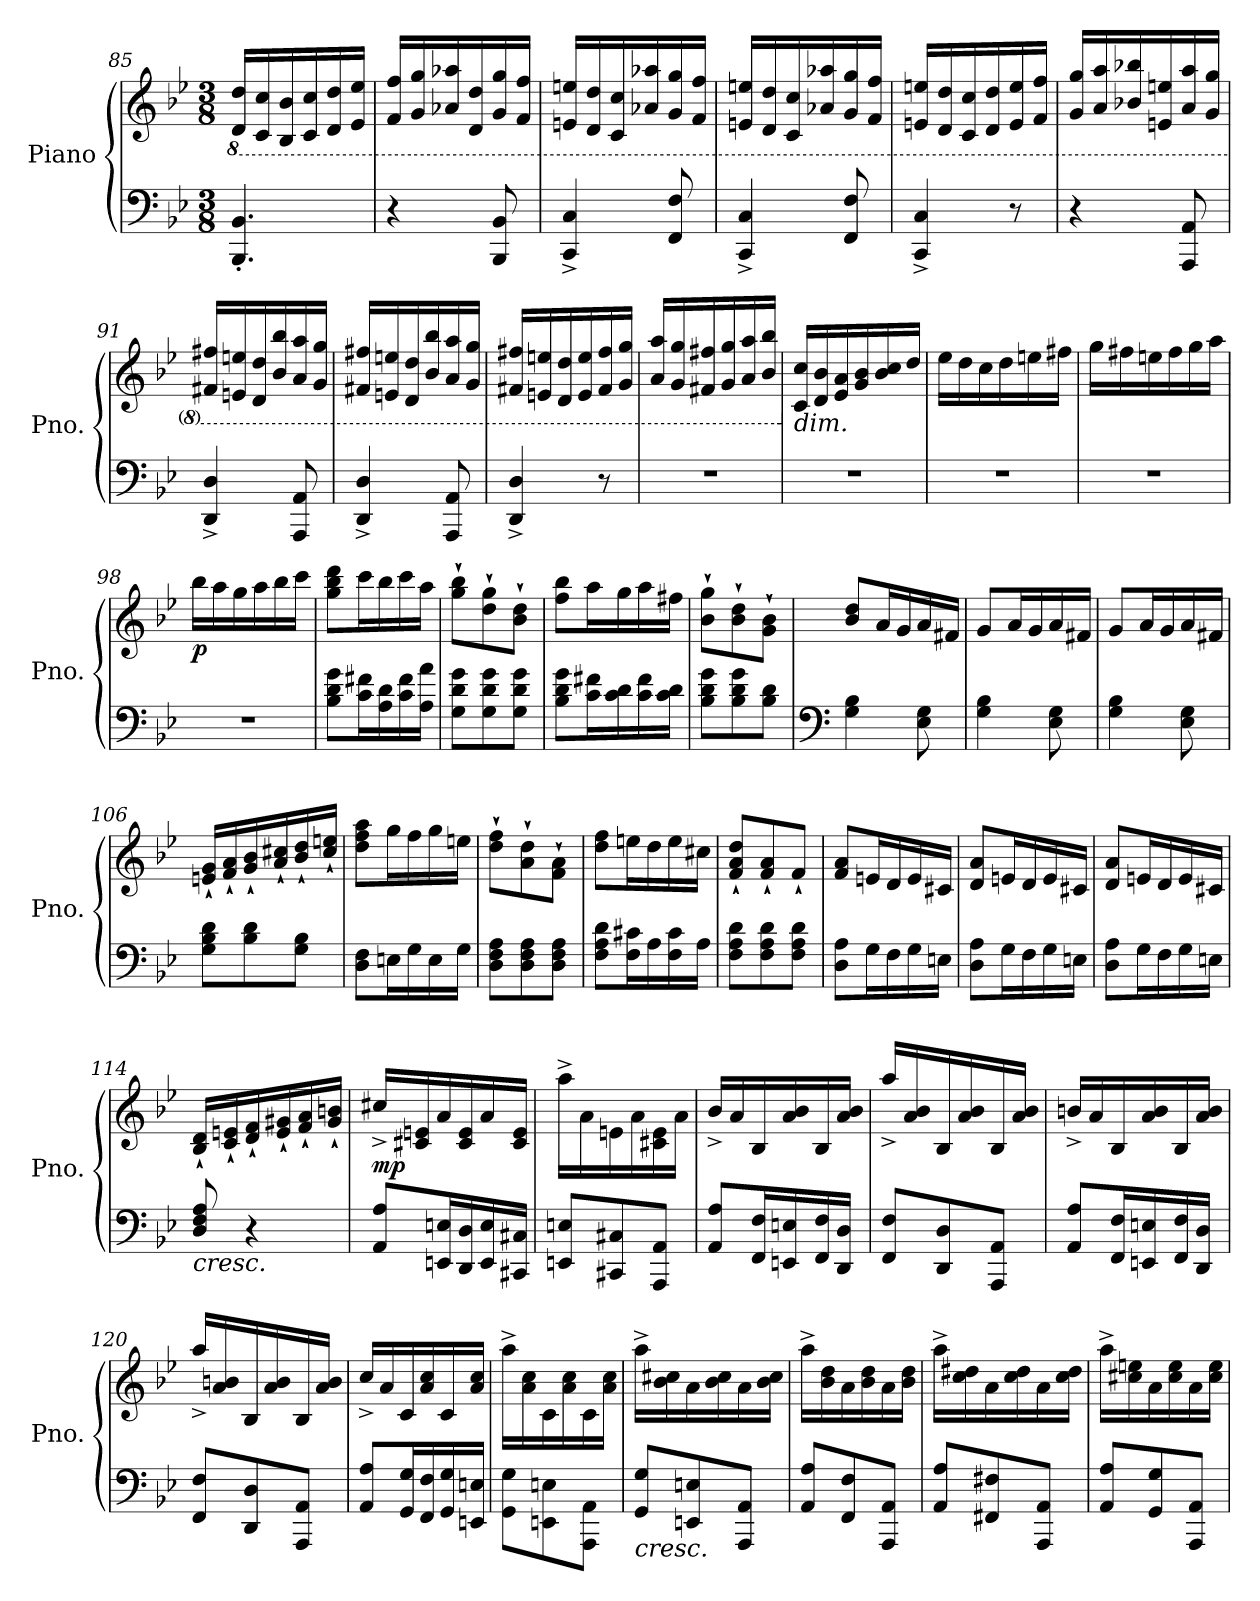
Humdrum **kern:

**kern	**kern	**dynam
*part1	*part1	*part1
*staff2	*staff1	*staff1/2
*I"Piano	*	*
*I'Pno.	*	*
*clefF4	*clefG2	*
*k[b-e-]	*k[b-e-]	*
*M3/8	*M3/8	*
*	*8ba	*
=85	=85	=85
4.BBB-/' 4.BB-/'	16D/ 16d/LL	.
.	16C/ 16c/	.
.	16BB-/ 16B-/	.
.	16C/ 16c/	.
.	16D/ 16d/	.
.	16E-/ 16e-/JJ	.
=86	=86	=86
4r	16F/ 16f/LL	.
.	16G/ 16g/	.
.	16A-X/ 16a-X/	.
.	16D/ 16d/	.
8BBB-/ 8BB-/	16G/ 16g/	.
.	16F/ 16f/JJ	.
=87	=87	=87
4CC/^ 4C/^	16En/ 16en/LL	.
.	16D/ 16d/	.
.	16C/ 16c/	.
.	16A-X/ 16a-X/	.
8FF/ 8F/	16G/ 16g/	.
.	16F/ 16f/JJ	.
!!LO:LB:g=z
=88	=88	=88
4CC/^ 4C/^	16En/ 16en/LL	.
.	16D/ 16d/	.
.	16C/ 16c/	.
.	16A-X/ 16a-X/	.
8FF/ 8F/	16G/ 16g/	.
.	16F/ 16f/JJ	.
=89	=89	=89
4CC/^ 4C/^	16En/ 16en/LL	.
.	16D/ 16d/	.
.	16C/ 16c/	.
.	16D/ 16d/	.
8r	16E/ 16e/	.
.	16F/ 16f/JJ	.
=90	=90	=90
4r	16G/ 16g/LL	.
.	16A/ 16a/	.
.	16B-X/ 16b-X/	.
.	16En/ 16en/	.
8AAA/ 8AA/	16A/ 16a/	.
.	16G/ 16g/JJ	.
=91	=91	=91
4DD/^ 4D/^	16F#X/ 16f#X/LL	.
.	16En/ 16en/	.
.	16D/ 16d/	.
.	16B-/ 16b-/	.
8AAA/ 8AA/	16A/ 16a/	.
.	16G/ 16g/JJ	.
=92	=92	=92
4DD/^ 4D/^	16F#X/ 16f#X/LL	.
.	16En/ 16en/	.
.	16D/ 16d/	.
.	16B-/ 16b-/	.
8AAA/ 8AA/	16A/ 16a/	.
.	16G/ 16g/JJ	.
=93	=93	=93
4DD/^ 4D/^	16F#X/ 16f#X/LL	.
.	16En/ 16en/	.
.	16D/ 16d/	.
.	16E/ 16e/	.
8r	16F#/ 16f#/	.
.	16G/ 16g/JJ	.
!!LO:LB:g=z
=94	=94	=94
4.r	16A/ 16a/LL	.
.	16G/ 16g/	.
.	16F#X/ 16f#X/	.
.	16G/ 16g/	.
.	16A/ 16a/	.
.	16B-/ 16b-/JJ	.
=95	=95	=95
*	*X8ba	*
!	!LO:TX:b:i:t=dim.	!
4.r	16c/ 16cc/LL	.
.	16d/ 16b-/	.
.	16e-/ 16a/	.
.	16g/ 16b-/	.
.	16b-/ 16cc/	.
.	16dd/JJ	.
=96	=96	=96
4.r	16ee-\LL	.
.	16dd\	.
.	16cc\	.
.	16dd\	.
.	16een\	.
.	16ff#X\JJ	.
=97	=97	=97
4.r	16gg\LL	.
.	16ff#X\	.
.	16een\	.
.	16ff#\	.
.	16gg\	.
.	16aa\JJ	.
=98	=98	=98
!	!	!LO:DY:b
4.r	16bb-\LL	p
.	16aa\	.
.	16gg\	.
.	16aa\	.
.	16bb-\	.
.	16ccc\JJ	.
=99	=99	=99
8B-\ 8d\ 8g\L	8gg\ 8bb-\ 8ddd\L	.
16c\ 16f#X\L	16ccc\L	.
16A\ 16d\	16bb-\	.
16c\ 16f#\	16ccc\	.
16A\ 16a\JJ	16aa\JJ	.
=100	=100	=100
8G\ 8d\ 8g\L	8gg\` 8bb-\`L	.
8G\ 8d\ 8g\	8dd\` 8gg\`	.
8G\ 8d\ 8g\J	8b-\` 8dd\`J	.
!!LO:LB:g=z
=101	=101	=101
8B-\ 8d\ 8g\L	8ff\ 8bb-\L	.
16c\ 16f#X\L	16aa\L	.
16c\ 16d\	16gg\	.
16c\ 16f#\	16aa\	.
16c\ 16d\JJ	16ff#X\JJ	.
=102	=102	=102
8B-\ 8d\ 8g\L	8b-\` 8gg\`L	.
8B-\ 8d\ 8g\	8b-\` 8dd\`	.
8B-\ 8d\J	8g\` 8b-\`J	.
=103	=103	=103
*clefF4	*	*
4G\ 4B-\	8b-/ 8dd/L	.
.	16a/L	.
.	16g/	.
8E-\ 8G\	16a/	.
.	16f#X/JJ	.
=104	=104	=104
4G\ 4B-\	8g/L	.
.	16a/L	.
.	16g/	.
8E-\ 8G\	16a/	.
.	16f#X/JJ	.
=105	=105	=105
4G\ 4B-\	8g/L	.
.	16a/L	.
.	16g/	.
8E-\ 8G\	16a/	.
.	16f#X/JJ	.
=106	=106	=106
8G\ 8B-\ 8d\L	16en/` 16g/`LL	.
.	16f/` 16a/`	.
8B-\ 8d\	16g/` 16b-/`	.
.	16a/` 16cc#X/`	.
8G\ 8B-\J	16b-/` 16dd/`	.
.	16cc#/` 16een/`JJ	.
=107	=107	=107
8D\ 8F\L	8dd\ 8ff\ 8aa\L	.
16En\L	16gg\L	.
16G\	16ff\	.
16E\	16gg\	.
16G\JJ	16een\JJ	.
=108	=108	=108
8D\ 8F\ 8A\L	8dd\` 8ff\`L	.
8D\ 8F\ 8A\	8a\` 8dd\`	.
8D\ 8F\ 8A\J	8f\` 8a\`J	.
!!LO:PB:g=z
=109	=109	=109
8F\ 8A\ 8d\L	8dd\ 8ff\L	.
16F\ 16c#X\L	16een\L	.
16A\	16dd\	.
16F\ 16c#\	16ee\	.
16A\JJ	16cc#X\JJ	.
=110	=110	=110
8F\ 8A\ 8d\L	8f/` 8a/` 8dd/`L	.
8F\ 8A\ 8d\	8f/` 8a/`	.
8F\ 8A\ 8d\J	8f`/J	.
=111	=111	=111
8D\ 8A\L	8f/ 8a/L	.
16G\L	16en/L	.
16F\	16d/	.
16G\	16e/	.
16En\JJ	16c#X/JJ	.
=112	=112	=112
8D\ 8A\L	8d/ 8a/L	.
16G\L	16en/L	.
16F\	16d/	.
16G\	16e/	.
16En\JJ	16c#X/JJ	.
=113	=113	=113
8D\ 8A\L	8d/ 8a/L	.
16G\L	16en/L	.
16F\	16d/	.
16G\	16e/	.
16En\JJ	16c#X/JJ	.
=114	=114	=114
!LO:TX:b:i:t=cresc.	!	!
8D/ 8F/ 8A/	16B-/` 16d/`LL	.
.	16c/` 16en/`	.
4r	16d/` 16f/`	.
.	16e/` 16g#X/`	.
.	16f/` 16a/`	.
.	16g#/` 16bn/`JJ	.
!!LO:LB:g=z
=115	=115	=115
!	!	!LO:DY:b
8AA/ 8A/L	16cc#X^/LL	mp
.	16c#X/ 16en/	.
16EEn/ 16En/L	16a/	.
16DD/ 16D/	16c#/ 16e/	.
16EE/ 16E/	16a/	.
16CC#X/ 16C#X/JJ	16c#/ 16e/JJ	.
=116	=116	=116
8EEn/ 8En/L	16aa^\LL	.
.	16a\	.
8CC#X/ 8C#X/	16en\	.
.	16a\	.
8AAA/ 8AA/J	16c#X\ 16e\	.
.	16a\JJ	.
=117	=117	=117
8AA/ 8A/L	16b-^/LL	.
.	16a/	.
16FF/ 16F/L	16B-/	.
16EEn/ 16En/	16a/ 16b-/	.
16FF/ 16F/	16B-/	.
16DD/ 16D/JJ	16a/ 16b-/JJ	.
=118	=118	=118
8FF/ 8F/L	16aa^/LL	.
.	16a/ 16b-/	.
8DD/ 8D/	16B-/	.
.	16a/ 16b-/	.
8AAA/ 8AA/J	16B-/	.
.	16a/ 16b-/JJ	.
=119	=119	=119
8AA/ 8A/L	16bn^/LL	.
.	16a/	.
16FF/ 16F/L	16B-/	.
16EEn/ 16En/	16a/ 16b/	.
16FF/ 16F/	16B-/	.
16DD/ 16D/JJ	16a/ 16b/JJ	.
!!LO:LB:g=z
=120	=120	=120
8FF/ 8F/L	16aa^/LL	.
.	16a/ 16bn/	.
8DD/ 8D/	16B-/	.
.	16a/ 16b/	.
8AAA/ 8AA/J	16B-/	.
.	16a/ 16b/JJ	.
=121	=121	=121
8AA/ 8A/L	16cc^/LL	.
.	16a/	.
16GG/ 16G/L	16c/	.
16FF/ 16F/	16a/ 16cc/	.
16GG/ 16G/	16c/	.
16EEn/ 16En/JJ	16a/ 16cc/JJ	.
=122	=122	=122
8GG\ 8G\L	16aa^\LL	.
.	16a\ 16cc\	.
8EEn\ 8En\	16c\	.
.	16a\ 16cc\	.
8AAA\ 8AA\J	16c\	.
.	16a\ 16cc\JJ	.
=123	=123	=123
!LO:TX:b:i:t=cresc.	!	!
8GG/ 8G/L	16aa^\LL	.
.	16b-\ 16cc#X\	.
8EEn/ 8En/	16a\	.
.	16b-\ 16cc#\	.
8AAA/ 8AA/J	16a\	.
.	16b-\ 16cc#\JJ	.
=124	=124	=124
8AA/ 8A/L	16aa^\LL	.
.	16b-\ 16dd\	.
8FF/ 8F/	16a\	.
.	16b-\ 16dd\	.
8AAA/ 8AA/J	16a\	.
.	16b-\ 16dd\JJ	.
=125	=125	=125
8AA/ 8A/L	16aa^\LL	.
.	16cc\ 16dd#X\	.
8FF#X/ 8F#X/	16a\	.
.	16cc\ 16dd#\	.
8AAA/ 8AA/J	16a\	.
.	16cc\ 16dd#\JJ	.
!!LO:LB:g=z
=126	=126	=126
8AA/ 8A/L	16aa^\LL	.
.	16cc#X\ 16een\	.
8GG/ 8G/	16a\	.
.	16cc#\ 16ee\	.
8AAA/ 8AA/J	16a\	.
.	16cc#\ 16ee\JJ	.
=	=	=
*-	*-	*-
